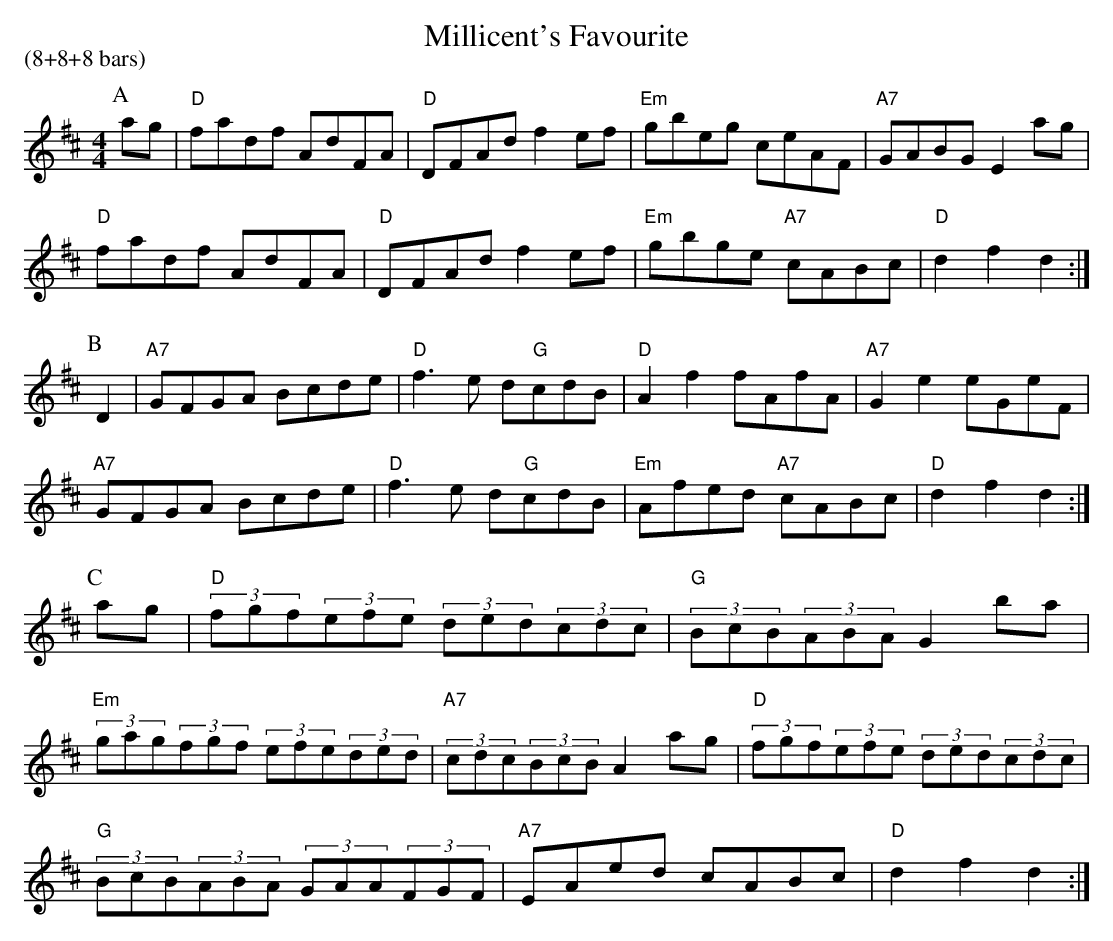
X:1
T:Millicent's Favourite
P:(8+8+8 bars)
M:4/4
L:1/8
K:D
P:A
ag|"D"fadf AdFA|"D"DFAd f2ef|"Em"gbeg ceAF|"A7"GABG E2ag|
"D"fadf AdFA|"D"DFAd f2ef|"Em"gbge "A7"cABc|"D"d2f2 d2:|
P:B
D2|"A7"GFGA Bcde|"D"f3e d"G"cdB|"D"A2f2 fAfA|"A7"G2e2 eGeF|
"A7"GFGA Bcde|"D"f3e d"G"cdB|"Em"Afed "A7"cABc|"D"d2f2 d2:|
P:C
ag|"D"(3fgf(3efe (3ded(3cdc|"G"(3BcB(3ABA G2ba|
"Em"(3gag(3fgf (3efe(3ded|"A7"(3cdc(3BcB A2ag|"D"(3fgf(3efe (3ded(3cdc|
"G"(3BcB(3ABA (3GAA(3FGF|"A7"EAed cABc|"D"d2f2 d2:|
